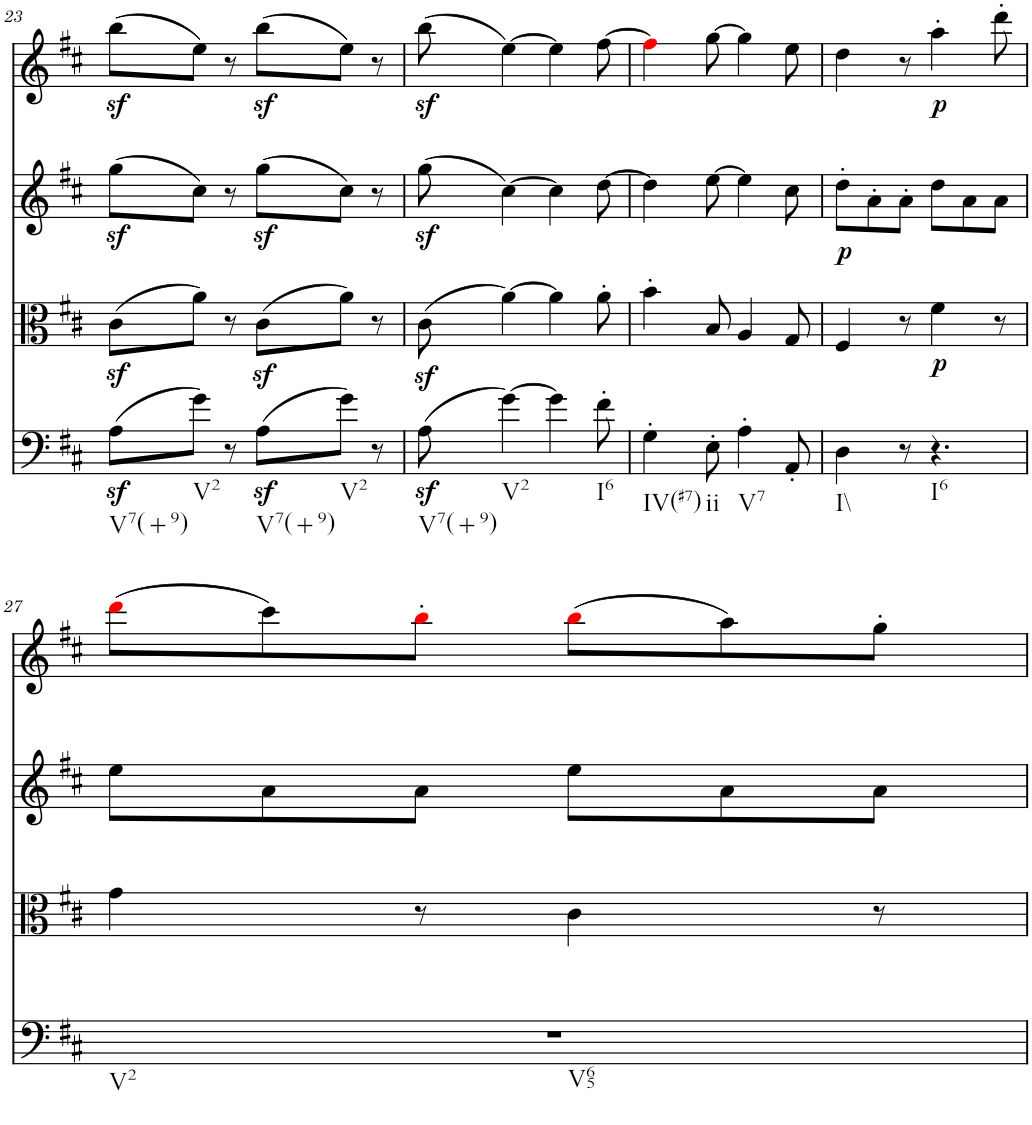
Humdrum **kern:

**kern	**kern	**dynam	**kern	**dynam	**kern	**dynam
*part4	*part3	*part3	*part2	*part2	*part1	*part1
*staff4	*staff3	*staff3	*staff2	*staff2	*staff1	*staff1
*I"Violoncello	*I"Viola	*	*I"Violin II	*	*I"Violin I	*
*I'Vc	*I'Vla	*	*I'Vln	*	*I'Vln	*
!!LO:PB:g=z
*clefF4	*clefC3	*	*clefG2	*	*clefG2	*
*k[f#c#]	*k[f#c#]	*	*k[f#c#]	*	*k[f#c#]	*
*M6/8	*M6/8	*	*M6/8	*	*M6/8	*
=23	=23	=23	=23	=23	=23	=23
!LO:TX:b:t=V7(+9)	!	!	!	!	!	!
(8Az<\L	(8c#z<\L	.	(8ggz<\L	.	(8bbz<\L	.
!LO:TX:b:t=V2	!	!	!	!	!	!
8g\J)	8a\J)	.	8cc#\J)	.	8ee\J)	.
8r	8r	.	8r	.	8r	.
!LO:TX:b:t=V7(+9)	!	!	!	!	!	!
(8Az<\L	(8c#z<\L	.	(8ggz<\L	.	(8bbz<\L	.
!LO:TX:b:t=V2	!	!	!	!	!	!
8g\J)	8a\J)	.	8cc#\J)	.	8ee\J)	.
8r	8r	.	8r	.	8r	.
=24	=24	=24	=24	=24	=24	=24
!LO:TX:b:t=V7(+9)	!	!	!	!	!	!
(8Az<\	(8c#z<\	.	(8ggz<\	.	(8bbz<\	.
!LO:TX:b:t=V2	!	!	!	!	!	!
[4g\)	[4a\)	.	[4cc#\)	.	[4ee\)	.
4g\]	4a\]	.	4cc#\]	.	4ee\]	.
!LO:TX:b:t=I6	!	!	!	!	!	!
8f#'\	8a'\	.	[8dd\	.	[8ff#\	.
=25	=25	=25	=25	=25	=25	=25
!LO:TX:b:t=IV(#7)	!	!	!	!	!	!
4G'\	4b'\	.	4dd\]	.	4ff#i\]	.
!LO:TX:b:t=ii	!	!	!	!	!	!
8E'\	8B/	.	[8ee\	.	[8gg\	.
!LO:TX:b:t=V7	!	!	!	!	!	!
4A'\	4A/	.	4ee\]	.	4gg\]	.
8AA'/	8G/	.	8cc#\	.	8ee\	.
=26	=26	=26	=26	=26	=26	=26
!LO:TX:b:t=I\\	!	!	!	!	!	!
!	!	!	!	!LO:DY:b	!	!
4D\	4F#/	.	8dd'\L	p	4dd\	.
.	.	.	8a'\	.	.	.
8r	8r	.	8a'\J	.	8r	.
!LO:TX:b:t=I6	!	!	!	!	!	!
!	!	!LO:DY:b	!	!	!	!LO:DY:b
4.r	4f#\	p	8dd\L	.	4aa'\	p
.	.	.	8a\	.	.	.
.	8r	.	8a\J	.	8ddd'\	.
!!LO:LB:g=z
=27	=27	=27	=27	=27	=27	=27
!LO:TX:b:t=V2	!	!	!	!	!	!
!LO:TX:b:t=V65	!	!	!	!	!	!
2.r	4g\	.	8ee\L	.	(8dddi\L	.
.	.	.	8a\	.	8ccc#\)	.
.	8r	.	8a\J	.	8bb'i\J	.
.	4c#\	.	8ee\L	.	(8bbi\L	.
.	.	.	8a\	.	8aa\)	.
.	8r	.	8a\J	.	8gg'\J	.
=	=	=	=	=	=	=
*-	*-	*-	*-	*-	*-	*-
